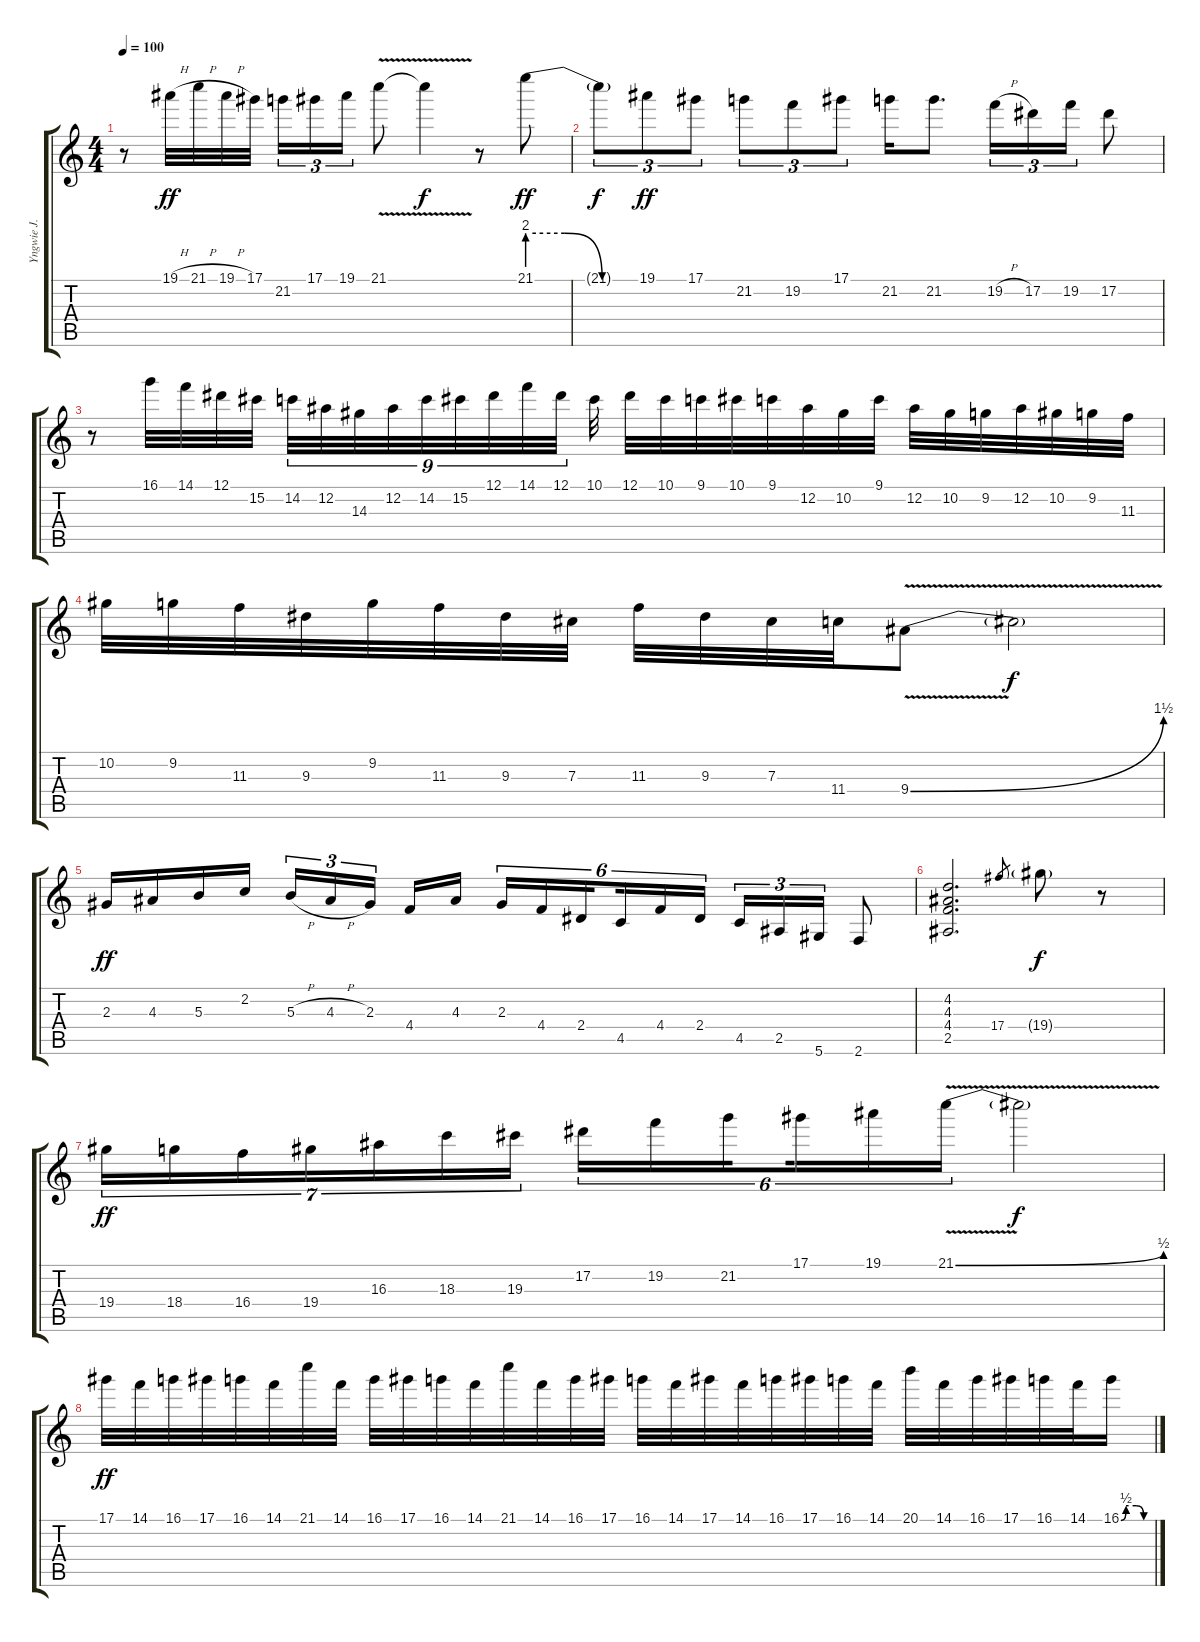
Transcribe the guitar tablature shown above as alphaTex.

\track ("Yngwie J. Malmsteen" "Yngwie J. ") {instrument overdrivenguitar}
\staff {score tabs}
\tuning (Eb4 Bb3 Gb3 Db3 Ab2 Eb2) {hide}
\ts (4 4)
\tempo 100
\clef g2
\ks c
r.8{dy mp} 19.1{h}.32{dy ff} 21.1{h}.32 19.1{h}.32 17.1.32 21.2.16{tu (3 2)} 17.1.16{tu (3 2)} 19.1.16{tu (3 2)} 21.1{v}.8 21.1{t}.4{dy f} r.8 21.1{be (custom 0 8 20 8 40 0 60 0)}.8{dy ff} |
21.1{t}.8{tu (3 2) dy f} 19.1.8{tu (3 2) dy ff} 17.1.8{tu (3 2)} 21.2.8{tu (3 2)} 19.2.8{tu (3 2)} 17.1.8{tu (3 2)} 21.2.16 21.2.8{d} 19.2{h}.16{tu (3 2)} 17.2.16{tu (3 2)} 19.2.16{tu (3 2)} 17.2.8 |
r.8 16.1.32 14.1.32 12.1.32 15.2.32 14.2.32{tu (9 8)} 12.2.32{tu (9 8)} 14.3.32{tu (9 8)} 12.2.32{tu (9 8)} 14.2.32{tu (9 8)} 15.2.32{tu (9 8)} 12.1.32{tu (9 8)} 14.1.32{tu (9 8)} 12.1.32{tu (9 8)} 10.1.32 12.1.32 10.1.32 9.1.32 10.1.32 9.1.32 12.2.32 10.2.32 9.1.32 12.2.32 10.2.32 9.2.32 12.2.32 10.2.32 9.2.32 11.3.32 |
10.2.32 9.2.32 11.3.32 9.3.32 9.2.32 11.3.32 9.3.32 7.3.32 11.3.32 9.3.32 7.3.32 11.4.32 9.4{be (bend 0 0 60 6) v}.8 9.4{t}.2{dy f} |
2.3.16{dy ff} 4.3.16 5.3.16 2.2.16 5.3{h}.16{tu (3 2)} 4.3{h}.16{tu (3 2)} 2.3.16{tu (3 2) beam splitsecondary} 4.4.16 4.3.16 2.3.16{tu (6 4)} 4.4.16{tu (6 4)} 2.4.16{tu (6 4) beam splitsecondary} 4.5.16{tu (6 4)} 4.4.16{tu (6 4)} 2.4.16{tu (6 4)} 4.5.16{tu (3 2)} 2.5.16{tu (3 2)} 5.6.16{tu (3 2)} 2.6.8 |
(4.2 4.3 4.4 2.5).2{d} 17.4.8{gr} 19.4{g}.8{dy f} r.8 |
19.4.16{tu (7 4) dy ff} 18.4.16{tu (7 4)} 16.4.16{tu (7 4)} 19.4.16{tu (7 4)} 16.3.16{tu (7 4)} 18.3.16{tu (7 4)} 19.3.16{tu (7 4)} 17.2.16{tu (6 4)} 19.2.16{tu (6 4)} 21.2.16{tu (6 4) beam splitsecondary} 17.1.16{tu (6 4)} 19.1.16{tu (6 4)} 21.1{be (bend 0 0 60 2) v}.16{tu (6 4)} 21.1{t}.2{dy f} |
17.1.32{dy ff} 14.1.32 16.1.32 17.1.32 16.1.32 14.1.32 21.1.32 14.1.32 16.1.32 17.1.32 16.1.32 14.1.32 21.1.32 14.1.32 16.1.32 17.1.32 16.1.32 14.1.32 17.1.32 14.1.32 16.1.32 17.1.32 16.1.32 14.1.32 20.1.32 14.1.32 16.1.32 17.1.32 16.1.32 14.1.32 16.1{be (custom 0 0 10 2 15 2 30 2 45 0 60 0)}.16
